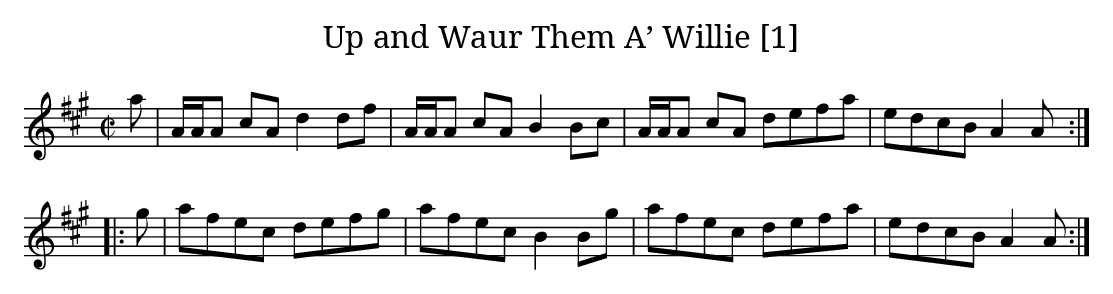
X:1
T:Up and Waur Them A’ Willie [1]
M:C|
L:1/8
K:A
a|A/A/A cA d2df|A/A/A cA B2 Bc|A/A/A cA defa|edcB A2A :|
|:g|afec defg|afec B2Bg|afec defa|edcB A2A :|]
